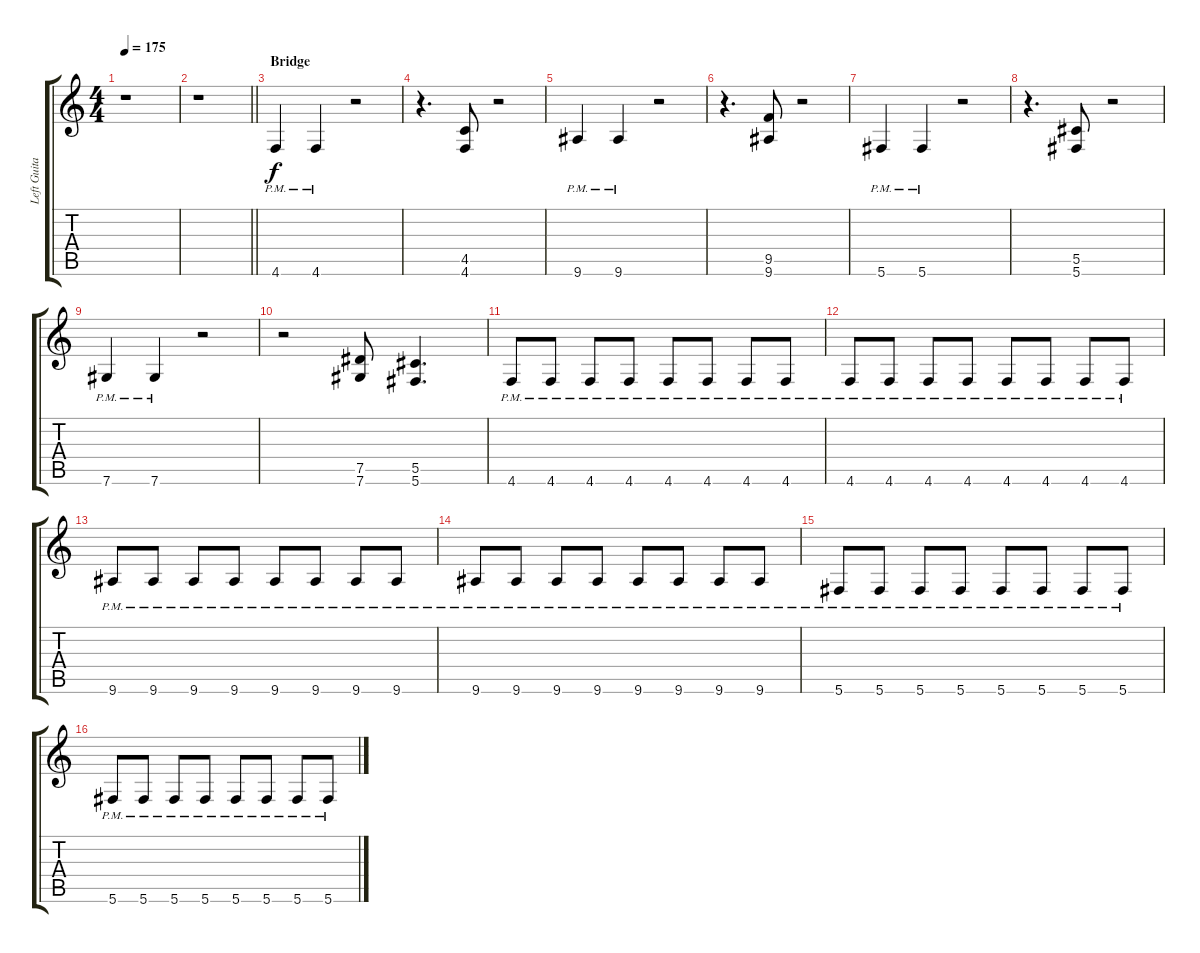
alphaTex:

\track ("Left Guitar" "Left Guita") {instrument distortionguitar}
\staff {score tabs}
\tuning (Eb4 Bb3 Gb3 Db3 Ab2 Db2) {hide}
\ts (4 4)
\tempo 175
\clef g2
\ks c
r.1{dy f} |
\barLineRight lightlight
r.1 |
\section ("" "Bridge")
4.6{pm}.4 4.6{pm}.4 r.2 |
r.4{d} (4.5 4.6).8 r.2 |
9.6{pm}.4 9.6{pm}.4 r.2 |
r.4{d} (9.5 9.6).8 r.2 |
5.6{pm}.4 5.6{pm}.4 r.2 |
r.4{d} (5.5 5.6).8 r.2 |
7.6{pm}.4 7.6{pm}.4 r.2 |
r.2 (7.5 7.6).8 (5.5 5.6).4{d} |
4.6{pm}.8 4.6{pm}.8 4.6{pm}.8 4.6{pm}.8 4.6{pm}.8 4.6{pm}.8 4.6{pm}.8 4.6{pm}.8 |
4.6{pm}.8 4.6{pm}.8 4.6{pm}.8 4.6{pm}.8 4.6{pm}.8 4.6{pm}.8 4.6{pm}.8 4.6{pm}.8 |
9.6{pm}.8 9.6{pm}.8 9.6{pm}.8 9.6{pm}.8 9.6{pm}.8 9.6{pm}.8 9.6{pm}.8 9.6{pm}.8 |
9.6{pm}.8 9.6{pm}.8 9.6{pm}.8 9.6{pm}.8 9.6{pm}.8 9.6{pm}.8 9.6{pm}.8 9.6{pm}.8 |
5.6{pm}.8 5.6{pm}.8 5.6{pm}.8 5.6{pm}.8 5.6{pm}.8 5.6{pm}.8 5.6{pm}.8 5.6{pm}.8 |
5.6{pm}.8 5.6{pm}.8 5.6{pm}.8 5.6{pm}.8 5.6{pm}.8 5.6{pm}.8 5.6{pm}.8 5.6{pm}.8
